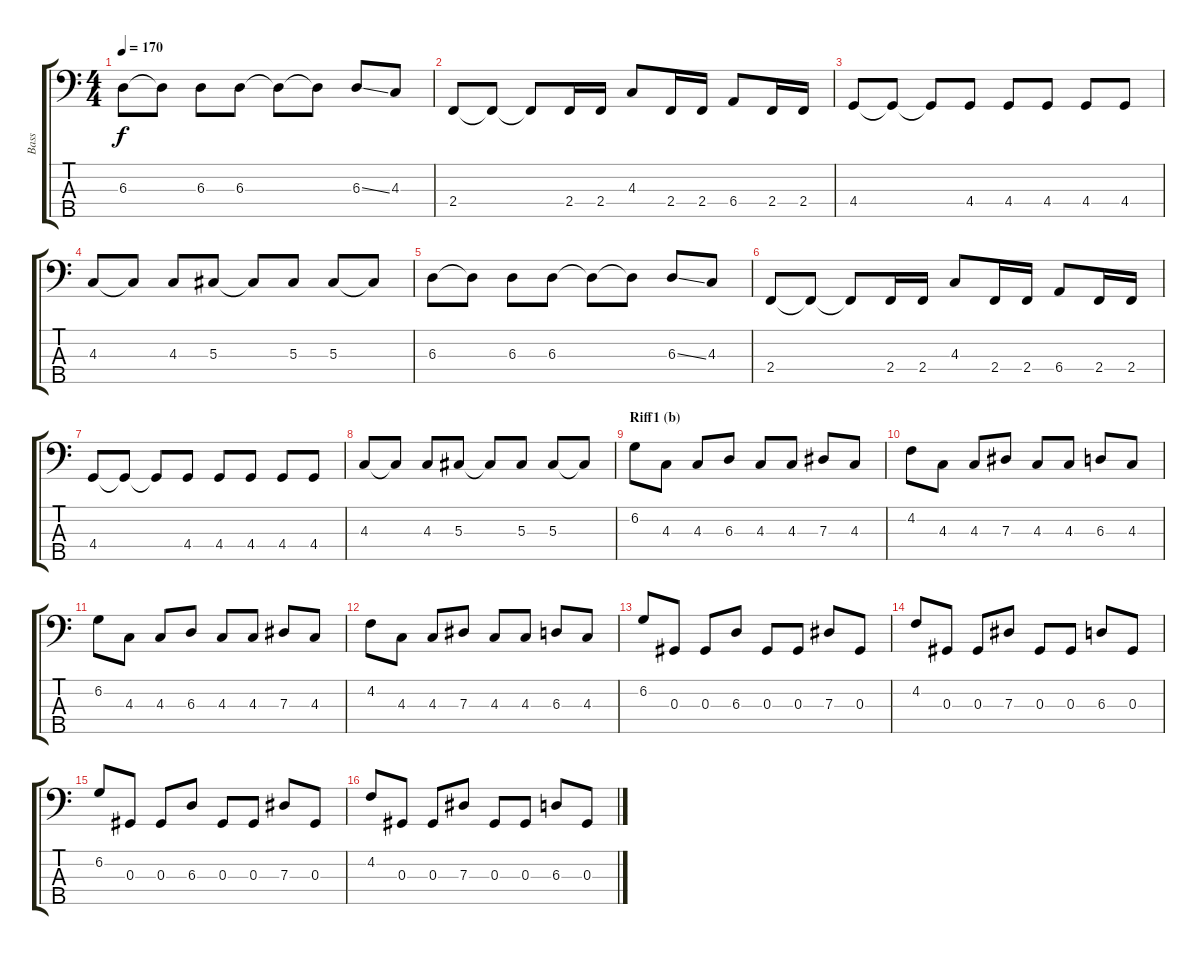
\track ("Bass" "Bass") {instrument electricbassfinger}
\staff {score tabs}
\tuning (Gb2 Db2 Ab1 Eb1 Bb0) {hide}
\ts (4 4)
\tempo 170
\clef f4
\ks c
6.3.8{dy f} 6.3{t}.8 6.3.8 6.3.8 6.3{t}.8 6.3{t}.8 6.3{ss}.8 4.3.8 |
2.4.8 2.4{t}.8 2.4{t}.8 2.4.16 2.4.16 4.3.8 2.4.16 2.4.16 6.4.8 2.4.16 2.4.16 |
4.4.8 4.4{t}.8 4.4{t}.8 4.4.8 4.4.8 4.4.8 4.4.8 4.4.8 |
4.3.8 4.3{t}.8 4.3.8 5.3.8 5.3{t}.8 5.3.8 5.3.8 5.3{t}.8 |
6.3.8 6.3{t}.8 6.3.8 6.3.8 6.3{t}.8 6.3{t}.8 6.3{ss}.8 4.3.8 |
2.4.8 2.4{t}.8 2.4{t}.8 2.4.16 2.4.16 4.3.8 2.4.16 2.4.16 6.4.8 2.4.16 2.4.16 |
4.4.8 4.4{t}.8 4.4{t}.8 4.4.8 4.4.8 4.4.8 4.4.8 4.4.8 |
4.3.8 4.3{t}.8 4.3.8 5.3.8 5.3{t}.8 5.3.8 5.3.8 5.3{t}.8 |
\section ("" "Riff1 (b)")
6.2.8 4.3.8 4.3.8 6.3.8 4.3.8 4.3.8 7.3.8 4.3.8 |
4.2.8 4.3.8 4.3.8 7.3.8 4.3.8 4.3.8 6.3.8 4.3.8 |
6.2.8 4.3.8 4.3.8 6.3.8 4.3.8 4.3.8 7.3.8 4.3.8 |
4.2.8 4.3.8 4.3.8 7.3.8 4.3.8 4.3.8 6.3.8 4.3.8 |
6.2.8 0.3.8 0.3.8 6.3.8 0.3.8 0.3.8 7.3.8 0.3.8 |
4.2.8 0.3.8 0.3.8 7.3.8 0.3.8 0.3.8 6.3.8 0.3.8 |
6.2.8 0.3.8 0.3.8 6.3.8 0.3.8 0.3.8 7.3.8 0.3.8 |
4.2.8 0.3.8 0.3.8 7.3.8 0.3.8 0.3.8 6.3.8 0.3.8
